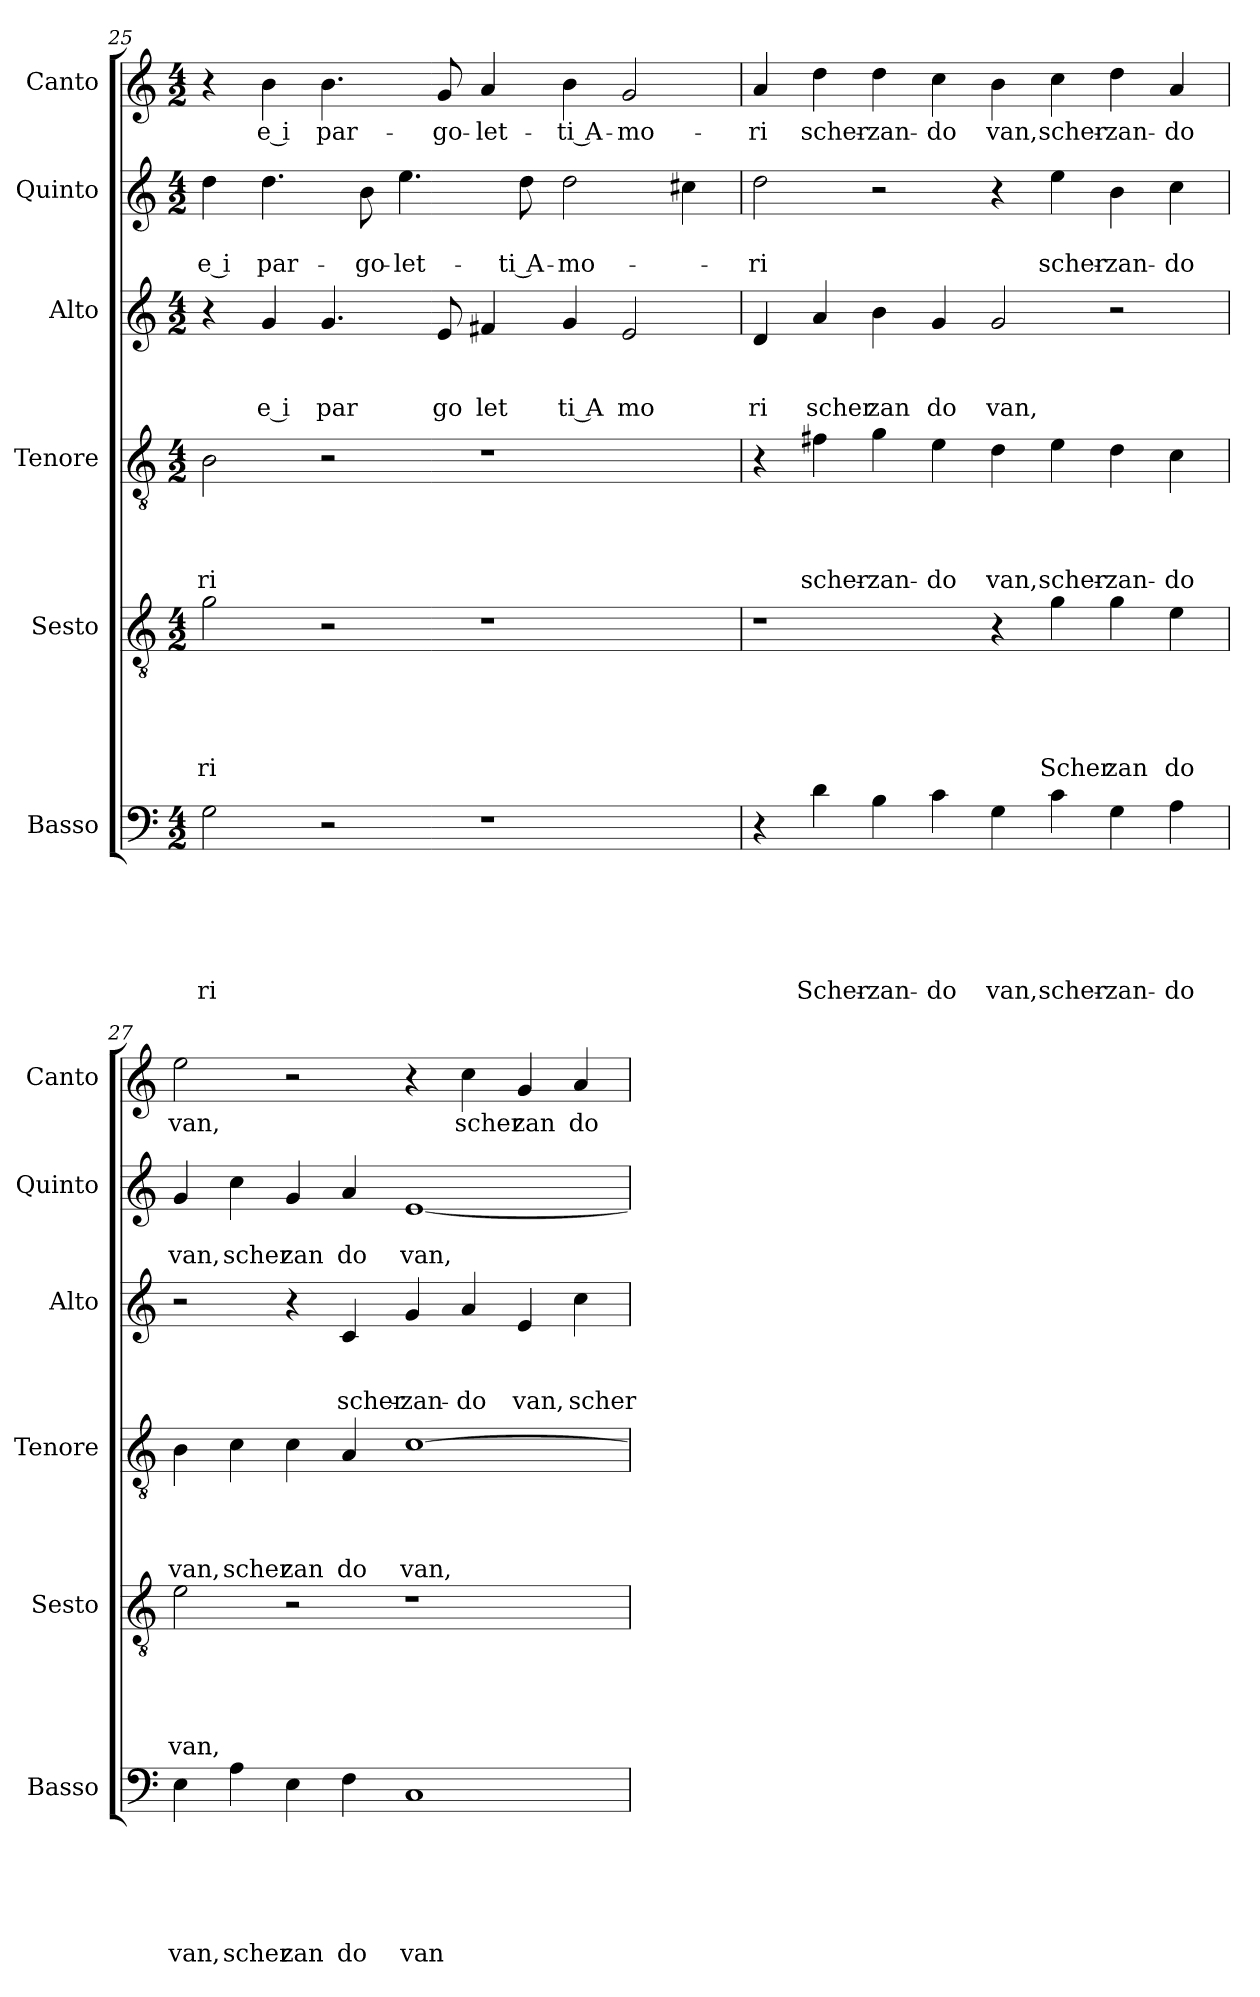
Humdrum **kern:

**kern	**text	**text	**text	**text	**text	**text	**kern	**text	**text	**text	**text	**text	**kern	**text	**text	**text	**text	**kern	**text	**text	**text	**kern	**text	**text	**kern	**text
*part6	*part6	*part6	*part6	*part6	*part6	*part6	*part5	*part5	*part5	*part5	*part5	*part5	*part4	*part4	*part4	*part4	*part4	*part3	*part3	*part3	*part3	*part2	*part2	*part2	*part1	*part1
*staff6	*staff6	*staff6	*staff6	*staff6	*staff6	*staff6	*staff5	*staff5	*staff5	*staff5	*staff5	*staff5	*staff4	*staff4	*staff4	*staff4	*staff4	*staff3	*staff3	*staff3	*staff3	*staff2	*staff2	*staff2	*staff1	*staff1
*I"Basso	*	*	*	*	*	*	*I"Sesto	*	*	*	*	*	*I"Tenore	*	*	*	*	*I"Alto	*	*	*	*I"Quinto	*	*	*I"Canto	*
*I'Basso	*	*	*	*	*	*	*I'Sesto	*	*	*	*	*	*I'Tenore	*	*	*	*	*I'Alto	*	*	*	*I'Quinto	*	*	*I'Canto	*
*clefF4	*	*	*	*	*	*	*clefGv2	*	*	*	*	*	*clefGv2	*	*	*	*	*clefG2	*	*	*	*clefG2	*	*	*clefG2	*
*k[]	*	*	*	*	*	*	*k[]	*	*	*	*	*	*k[]	*	*	*	*	*k[]	*	*	*	*k[]	*	*	*k[]	*
*C:	*	*	*	*	*	*	*C:	*	*	*	*	*	*C:	*	*	*	*	*C:	*	*	*	*C:	*	*	*C:	*
*M4/2	*	*	*	*	*	*	*M4/2	*	*	*	*	*	*M4/2	*	*	*	*	*M4/2	*	*	*	*M4/2	*	*	*M4/2	*
=25	=25	=25	=25	=25	=25	=25	=25	=25	=25	=25	=25	=25	=25	=25	=25	=25	=25	=25	=25	=25	=25	=25	=25	=25	=25	=25
!	!	!	!	!	!	!LO:LY:b	!	!	!	!	!	!LO:LY:b	!	!	!	!	!LO:LY:b	!	!	!	!	!	!	!LO:LY:b:rj	!	!
2G\	.	.	.	.	.	-ri	2g\	.	.	.	.	ri	2B\	.	.	.	-ri	4r	.	.	.	4dd\	.	e i	4r	.
!	!	!	!	!	!	!	!	!	!	!	!	!	!	!	!	!	!	!	!	!	!LO:LY:b:rj	!	!	!LO:LY:b	!	!LO:LY:b:rj
.	.	.	.	.	.	.	.	.	.	.	.	.	.	.	.	.	.	4g/	.	.	e i	4.dd\	.	par-	4b\	e i
!	!	!	!	!	!	!	!	!	!	!	!	!	!	!	!	!	!	!	!	!	!LO:LY:b	!	!	!	!	!LO:LY:b
2r	.	.	.	.	.	.	2r	.	.	.	.	.	2r	.	.	.	.	4.g/	.	.	par	.	.	.	4.b\	par-
!	!	!	!	!	!	!	!	!	!	!	!	!	!	!	!	!	!	!	!	!	!	!	!	!LO:LY:b	!	!
.	.	.	.	.	.	.	.	.	.	.	.	.	.	.	.	.	.	.	.	.	.	8b\	.	-go-	.	.
!	!	!	!	!	!	!	!	!	!	!	!	!	!	!	!	!	!	!	!	!	!	!	!	!LO:LY:b	!	!
.	.	.	.	.	.	.	.	.	.	.	.	.	.	.	.	.	.	.	.	.	.	4.ee\	.	-let-	.	.
!	!	!	!	!	!	!	!	!	!	!	!	!	!	!	!	!	!	!	!	!	!LO:LY:b	!	!	!	!	!LO:LY:b
.	.	.	.	.	.	.	.	.	.	.	.	.	.	.	.	.	.	8e/	.	.	go	.	.	.	8g/	-go-
!	!	!	!	!	!	!	!	!	!	!	!	!	!	!	!	!	!	!	!	!	!LO:LY:b	!	!	!	!	!LO:LY:b
1r	.	.	.	.	.	.	1r	.	.	.	.	.	1r	.	.	.	.	4f#X/	.	.	let	.	.	.	4a/	-let-
!	!	!	!	!	!	!	!	!	!	!	!	!	!	!	!	!	!	!	!	!	!	!	!	!LO:LY:b:rj	!	!
.	.	.	.	.	.	.	.	.	.	.	.	.	.	.	.	.	.	.	.	.	.	8dd\	.	-ti A-	.	.
!	!	!	!	!	!	!	!	!	!	!	!	!	!	!	!	!	!	!	!	!	!LO:LY:b:rj	!	!	!LO:LY:b	!	!LO:LY:b:rj
.	.	.	.	.	.	.	.	.	.	.	.	.	.	.	.	.	.	4g/	.	.	ti A	2dd\	.	-mo-	4b\	-ti A-
!	!	!	!	!	!	!	!	!	!	!	!	!	!	!	!	!	!	!	!	!	!LO:LY:b	!	!	!	!	!LO:LY:b
.	.	.	.	.	.	.	.	.	.	.	.	.	.	.	.	.	.	2e/	.	.	mo	.	.	.	2g/	-mo-
.	.	.	.	.	.	.	.	.	.	.	.	.	.	.	.	.	.	.	.	.	.	4cc#X\	.	.	.	.
=26	=26	=26	=26	=26	=26	=26	=26	=26	=26	=26	=26	=26	=26	=26	=26	=26	=26	=26	=26	=26	=26	=26	=26	=26	=26	=26
!	!	!	!	!	!	!	!	!	!	!	!	!	!	!	!	!	!	!	!	!	!LO:LY:b	!	!	!LO:LY:b	!	!LO:LY:b
4r	.	.	.	.	.	.	1r	.	.	.	.	.	4r	.	.	.	.	4d/	.	.	ri	2dd\	.	-ri	4a/	-ri
!	!	!	!	!	!	!LO:LY:b	!	!	!	!	!	!	!	!	!	!	!LO:LY:b	!	!	!	!LO:LY:b	!	!	!	!	!LO:LY:b
4d\	.	.	.	.	.	Scher-	.	.	.	.	.	.	4f#X\	.	.	.	scher-	4a/	.	.	scher	.	.	.	4dd\	scher-
!	!	!	!	!	!	!LO:LY:b	!	!	!	!	!	!	!	!	!	!	!LO:LY:b	!	!	!	!LO:LY:b	!	!	!	!	!LO:LY:b
4B\	.	.	.	.	.	-zan-	.	.	.	.	.	.	4g\	.	.	.	-zan-	4b\	.	.	zan	2r	.	.	4dd\	-zan-
!	!	!	!	!	!	!LO:LY:b	!	!	!	!	!	!	!	!	!	!	!LO:LY:b	!	!	!	!LO:LY:b	!	!	!	!	!LO:LY:b
4c\	.	.	.	.	.	-do	.	.	.	.	.	.	4e\	.	.	.	-do	4g/	.	.	do	.	.	.	4cc\	-do
!	!	!	!	!	!	!LO:LY:b	!	!	!	!	!	!	!	!	!	!	!LO:LY:b	!	!	!	!LO:LY:b	!	!	!	!	!LO:LY:b
4G\	.	.	.	.	.	van,	4r	.	.	.	.	.	4d\	.	.	.	van,	2g/	.	.	van,	4r	.	.	4b\	van,
!	!	!	!	!	!	!LO:LY:b	!	!	!	!	!	!LO:LY:b	!	!	!	!	!LO:LY:b	!	!	!	!	!	!	!LO:LY:b	!	!LO:LY:b
4c\	.	.	.	.	.	scher-	4g\	.	.	.	.	Scher	4e\	.	.	.	scher-	.	.	.	.	4ee\	.	scher-	4cc\	scher-
!	!	!	!	!	!	!LO:LY:b	!	!	!	!	!	!LO:LY:b	!	!	!	!	!LO:LY:b	!	!	!	!	!	!	!LO:LY:b	!	!LO:LY:b
4G\	.	.	.	.	.	-zan-	4g\	.	.	.	.	zan	4d\	.	.	.	-zan-	2r	.	.	.	4b\	.	-zan-	4dd\	-zan-
!	!	!	!	!	!	!LO:LY:b	!	!	!	!	!	!LO:LY:b	!	!	!	!	!LO:LY:b	!	!	!	!	!	!	!LO:LY:b	!	!LO:LY:b
4A\	.	.	.	.	.	-do	4e\	.	.	.	.	do	4c\	.	.	.	-do	.	.	.	.	4cc\	.	-do	4a/	-do
!!LO:PB:g=z
=27	=27	=27	=27	=27	=27	=27	=27	=27	=27	=27	=27	=27	=27	=27	=27	=27	=27	=27	=27	=27	=27	=27	=27	=27	=27	=27
!	!	!	!	!	!	!LO:LY:b	!	!	!	!	!	!LO:LY:b	!	!	!	!	!LO:LY:b	!	!	!	!	!	!	!LO:LY:b	!	!LO:LY:b
4E\	.	.	.	.	.	van,	2e\	.	.	.	.	van,	4B\	.	.	.	van,	2r	.	.	.	4g/	.	van,	2ee\	van,
!	!	!	!	!	!	!LO:LY:b	!	!	!	!	!	!	!	!	!	!	!LO:LY:b	!	!	!	!	!	!	!LO:LY:b	!	!
4A\	.	.	.	.	.	scher	.	.	.	.	.	.	4c\	.	.	.	scher	.	.	.	.	4cc\	.	scher	.	.
!	!	!	!	!	!	!LO:LY:b	!	!	!	!	!	!	!	!	!	!	!LO:LY:b	!	!	!	!	!	!	!LO:LY:b	!	!
4E\	.	.	.	.	.	zan	2r	.	.	.	.	.	4c\	.	.	.	zan	4r	.	.	.	4g/	.	zan	2r	.
!	!	!	!	!	!	!LO:LY:b	!	!	!	!	!	!	!	!	!	!	!LO:LY:b	!	!	!	!LO:LY:b	!	!	!LO:LY:b	!	!
4F\	.	.	.	.	.	do	.	.	.	.	.	.	4A/	.	.	.	do	4c/	.	.	scher-	4a/	.	do	.	.
!	!	!	!	!	!	!LO:LY:b	!	!	!	!	!	!	!	!	!	!	!LO:LY:b	!	!	!	!LO:LY:b	!	!	!LO:LY:b	!	!
1C	.	.	.	.	.	van	1r	.	.	.	.	.	[>1c	.	.	.	van,	4g/	.	.	-zan-	[<1e	.	van,	4r	.
!	!	!	!	!	!	!	!	!	!	!	!	!	!	!	!	!	!	!	!	!	!LO:LY:b	!	!	!	!	!LO:LY:b
.	.	.	.	.	.	.	.	.	.	.	.	.	.	.	.	.	.	4a/	.	.	-do	.	.	.	4cc\	scher
!	!	!	!	!	!	!	!	!	!	!	!	!	!	!	!	!	!	!	!	!	!LO:LY:b	!	!	!	!	!LO:LY:b
.	.	.	.	.	.	.	.	.	.	.	.	.	.	.	.	.	.	4e/	.	.	van,	.	.	.	4g/	zan
!	!	!	!	!	!	!	!	!	!	!	!	!	!	!	!	!	!	!	!	!	!LO:LY:b	!	!	!	!	!LO:LY:b
.	.	.	.	.	.	.	.	.	.	.	.	.	.	.	.	.	.	4cc\	.	.	scher-	.	.	.	4a/	do
=	=	=	=	=	=	=	=	=	=	=	=	=	=	=	=	=	=	=	=	=	=	=	=	=	=	=
*-	*-	*-	*-	*-	*-	*-	*-	*-	*-	*-	*-	*-	*-	*-	*-	*-	*-	*-	*-	*-	*-	*-	*-	*-	*-	*-
